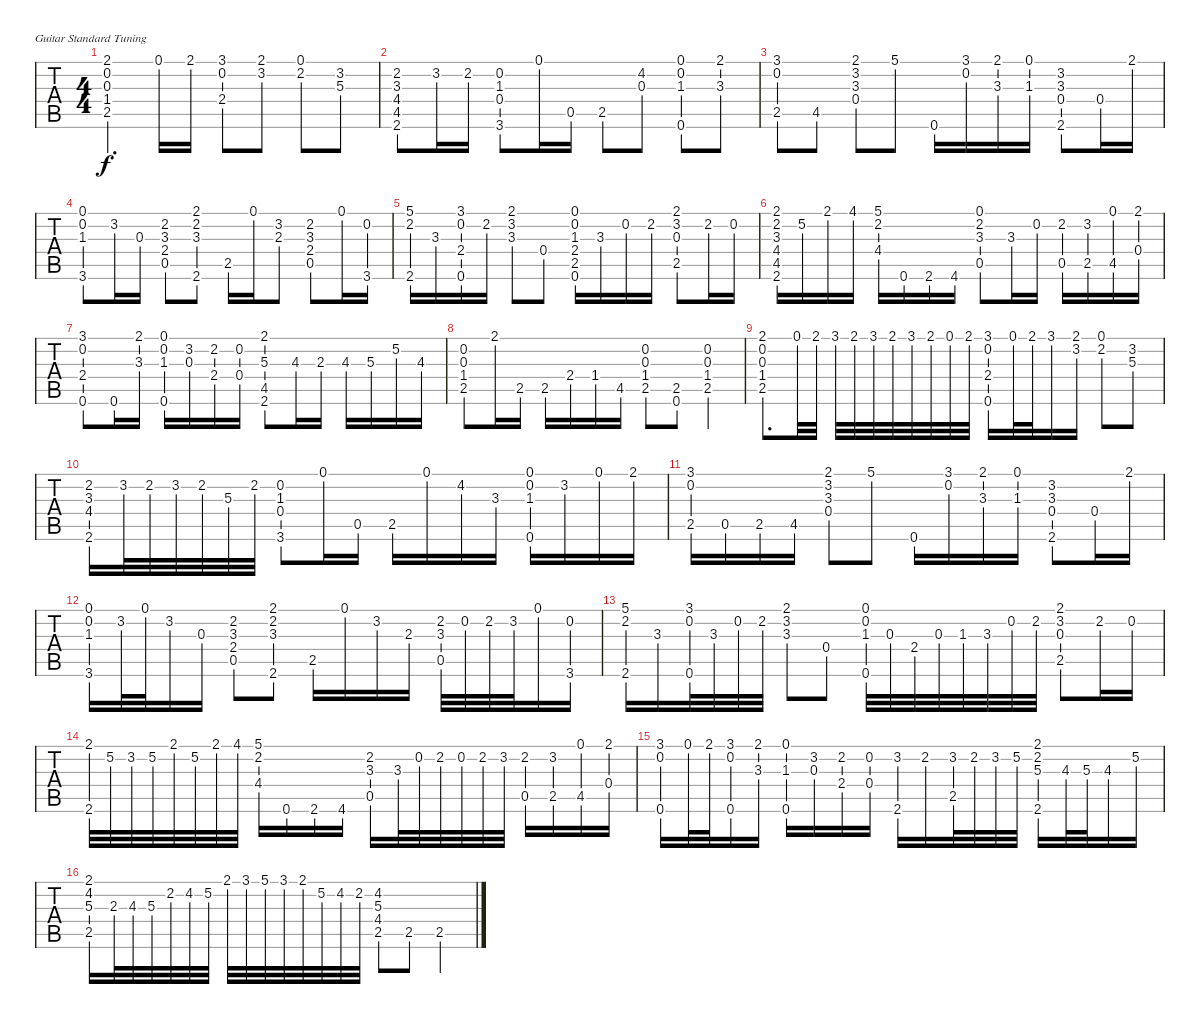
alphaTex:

\bracketExtendMode groupsimilarinstruments
\singleTrackTrackNamePolicy hidden
\multiTrackTrackNamePolicy hidden
\firstSystemTrackNameOrientation horizontal
\otherSystemsTrackNameOrientation horizontal
\track ("Guitar Standard" "Guitar Sta") {instrument acousticguitarsteel}
\staff {tabs}
\tuning (E4 B3 G3 D3 A2 E2)
\ts (4 4)
\tempo (120 hide)
\clef g2
\scale
1.04414
\ks c
(2.1 0.2 0.3 1.4 2.5).4{d dy f} 0.1.16 2.1.16 (3.1 0.2 2.4).8 (2.1 3.2).8 (0.1 2.2).8 (3.2 5.3).8 |
\scale
0.955864 (2.2 3.3 4.4 4.5 2.6).8 3.2.16 2.2.16 (0.2 1.3 0.4 3.6).8 0.1.16 0.5.16 2.5.8 (4.2 0.3).8 (0.1 0.2 1.3 0.6).8 (2.1 3.3).8 |
\scale
1.04414 (3.1 0.2 2.5).8 4.5.8 (2.1 3.2 3.3 0.4).8 5.1.8 0.6.16 (3.1 0.2).16 (2.1 3.3).16 (0.1 1.3).16 (3.2 3.3 0.4 2.6).8 0.4.16 2.1.16 |
\scale
0.955864 (0.1 0.2 1.3 3.6).8 3.2.16 0.3.16 (2.2 3.3 2.4 0.5).8 (2.1 2.2 3.3 2.6).8 2.5.16 0.1.16 (3.2 2.3).8 (2.2 3.3 2.4 0.5).8 0.1.16 (0.2 3.6).16 |
\scale
1.04414 (5.1 2.2 2.6).16 3.3.16 (3.1 0.2 2.4 0.6).16 2.2.16 (2.1 3.2 3.3).8 0.4.8 (0.1 0.2 1.3 2.4 2.5 0.6).16 3.3.16 0.2.16 2.2.16 (2.1 3.2 0.3 2.5).8 2.2.16 0.2.16 |
\scale
0.955864 (2.1 2.2 3.3 4.4 4.5 2.6).16 5.2.16 2.1.16 4.1.16 (5.1 2.2 4.4).16 0.6.16 2.6.16 4.6.16 (0.1 2.2 3.3 0.5).8 3.3.16 0.2.16 (2.2 0.5).16 (3.2 2.5).16 (0.1 4.5).16 (2.1 0.4).16 |
\scale
1.04414 (3.1 0.2 2.4 0.6).8 0.6.16 (2.1 3.3).16 (0.1 0.2 1.3 0.6).16 (3.2 0.3).16 (2.2 2.4).16 (0.2 0.4).16 (2.1 5.3 4.5 2.6).8 4.3.16 2.3.16 4.3.16 5.3.16 5.2.16 4.3.16 |
\scale
0.955864 (0.2 0.3 1.4 2.5).8 2.1.16 2.5.16 2.5.16 2.4.16 1.4.16 4.5.16 (0.2 0.3 1.4 2.5).8 (0.6 2.5).8 (0.2 0.3 1.4 2.5).4 |
\scale
1.04414 (2.1 0.2 0.3 1.4 2.5).8{d} 0.1.32 2.1.32 3.1.32 2.1.32 3.1.32 2.1.32 3.1.32 2.1.32 0.1.32 2.1.32 (3.1 0.2 2.4 0.6).16 0.1.32 2.1.32 3.1.16 (2.1 3.2).16 (0.1 2.2).8 (3.2 5.3).8 |
\scale
0.955864 (2.2 3.3 4.4 2.6).16 3.2.32 2.2.32 3.2.32 2.2.32 5.3.32 2.2.32 (0.2 1.3 0.4 3.6).8 0.1.16 0.5.16 2.5.16 0.1.16 4.2.16 3.3.16 (0.1 0.2 1.3 0.6).16 3.2.16 0.1.16 2.1.16 |
\scale
1.04414 (3.1 0.2 2.5).16 0.5.16 2.5.16 4.5.16 (2.1 3.2 3.3 0.4).8 5.1.8 0.6.16 (3.1 0.2).16 (2.1 3.3).16 (0.1 1.3).16 (3.2 3.3 0.4 2.6).8 0.4.16 2.1.16 |
\scale
0.955864 (0.1 0.2 1.3 3.6).16 3.2.32 0.1.32 3.2.16 0.3.16 (2.2 3.3 2.4 0.5).8 (2.1 2.2 3.3 2.6).8 2.5.16 0.1.16 3.2.16 2.3.16 (2.2 3.3 0.5).32 0.2.32 2.2.32 3.2.32 0.1.16 (0.2 3.6).16 |
\scale
1.04414 (5.1 2.2 2.6).16 3.3.16 (3.1 0.2 0.6).32 3.3.32 0.2.32 2.2.32 (2.1 3.2 3.3).8 0.4.8 (0.1 0.2 1.3 0.6).32 0.3.32 2.4.32 0.3.32 1.3.32 3.3.32 0.2.32 2.2.32 (2.1 3.2 0.3 2.5).8 2.2.16 0.2.16 |
\scale
0.955864 (2.1 2.6).32 5.2.32 3.2.32 5.2.32 2.1.32 5.2.32 2.1.32 4.1.32 (5.1 2.2 4.4).16 0.6.16 2.6.16 4.6.16 (2.2 3.3 0.5).16 3.3.32 0.2.32 2.2.32 0.2.32 2.2.32 3.2.32 (2.2 0.5).16 (3.2 2.5).16 (0.1 4.5).16 (2.1 0.4).16 |
\scale
1.04414 (3.1 0.2 0.6).16 0.1.32 2.1.32 (3.1 0.2 0.6).16 (2.1 3.3).16 (0.1 1.3 0.6).16 (3.2 0.3).16 (2.2 2.4).16 (0.2 0.4).16 (3.2 2.6).16 2.2.16 (3.2 2.5).32 2.2.32 3.2.32 5.2.32 (2.1 2.2 5.3 2.6).16 4.3.32 5.3.32 4.3.16 5.2.16 |
\scale
0.955864 (2.1 4.2 5.3 2.5).16 2.3.32 4.3.32 5.3.32 2.2.32 4.2.32 5.2.32 2.1.32 3.1.32 5.1.32 3.1.32 2.1.32 5.2.32 4.2.32 2.2.32 (4.2 5.3 4.4 2.5).8 2.5.8 2.5.4
